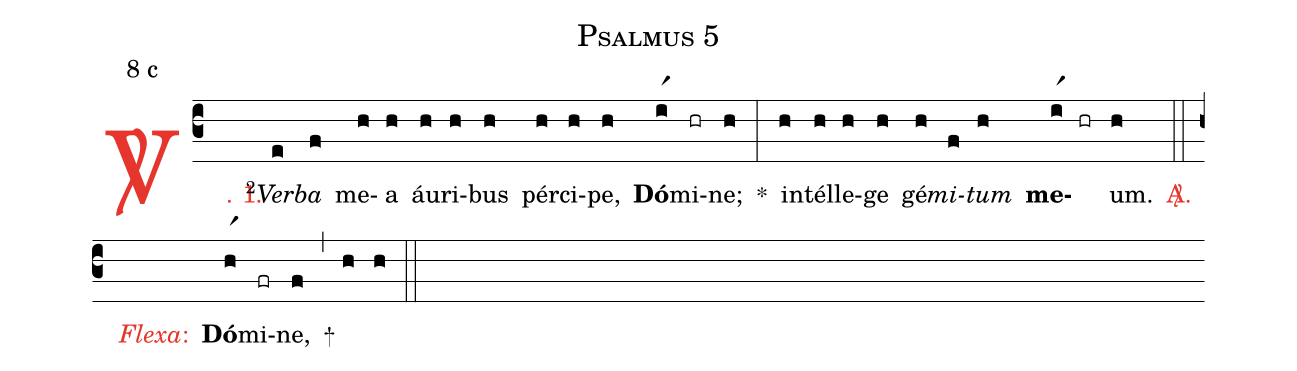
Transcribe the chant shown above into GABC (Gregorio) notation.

name: Psalmus 5;
mode: 8;
mode-differentia: c;
%%
(c3)

<c><sp>V/</sp>. 1.</c>() <v>\VSup{2}</v><i>Ver</i>(e)<i>ba</i>(f) me(h)a(h) áu(h)ri(h)bus(h) pér(h)ci(h)pe,(h) <b>Dó</b>(ir1)mi(hr)ne;(h) *(:) in(h)tél(h)le(h)ge(h) gé(h)<i>mi</i>(f)<i>tum</i>(h) <b>me</b>(ir1)(hr)um.(h)

<c><sp>A/</sp>.</c>(::)

<nlba><c><i>Flexa</i>:</c>() <b>Dó</b></nlba>(hr1)mi(fr)ne,(f) +(,) (h) (h)

(::)
